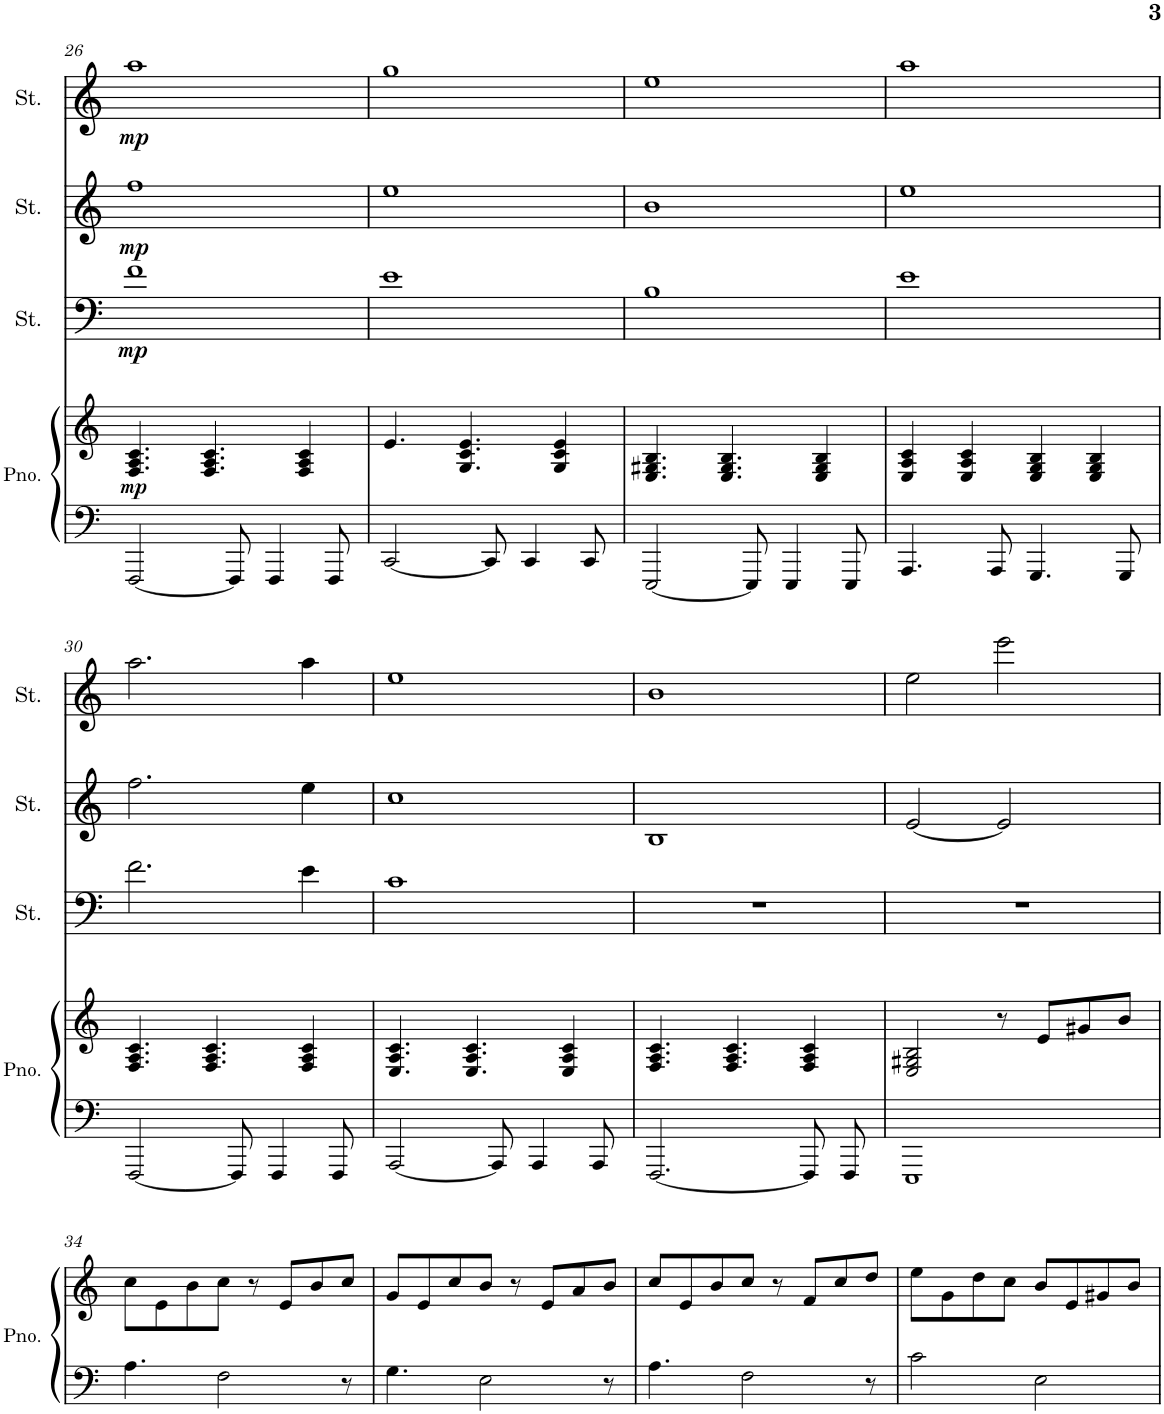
**kern	**kern	**dynam	**kern	**dynam	**kern	**dynam	**kern	**dynam
*part4	*part4	*part4	*part3	*part3	*part2	*part2	*part1	*part1
*staff5	*staff4	*staff4/5	*staff3	*staff3	*staff2	*staff2	*staff1	*staff1
*I"Piano	*	*	*I"Strings	*	*I"Strings	*	*I"Strings	*
*I'Pno.	*	*	*I'St.	*	*I'St.	*	*I'St.	*
!!LO:PB:g=z
*clefF4	*clefG2	*	*clefF4	*	*clefG2	*	*clefG2	*
*k[]	*k[]	*	*k[]	*	*k[]	*	*k[]	*
*M4/4	*M4/4	*	*M4/4	*	*M4/4	*	*M4/4	*
=26	=26	=26	=26	=26	=26	=26	=26	=26
!	!	!LO:DY:b	!	!LO:DY:b	!	!LO:DY:b	!	!LO:DY:b
[2FFF/	4.F/ 4.A/ 4.c/	mp	1f	mp	1ff	mp	1aa	mp
.	4.F/ 4.A/ 4.c/	.	.	.	.	.	.	.
8FFF/]	.	.	.	.	.	.	.	.
4FFF/	.	.	.	.	.	.	.	.
.	4F/ 4A/ 4c/	.	.	.	.	.	.	.
8FFF/	.	.	.	.	.	.	.	.
=27	=27	=27	=27	=27	=27	=27	=27	=27
[2CC/	4.e/	.	1e	.	1ee	.	1gg	.
.	4.G/ 4.c/ 4.e/	.	.	.	.	.	.	.
8CC/]	.	.	.	.	.	.	.	.
4CC/	.	.	.	.	.	.	.	.
.	4G/ 4c/ 4e/	.	.	.	.	.	.	.
8CC/	.	.	.	.	.	.	.	.
=28	=28	=28	=28	=28	=28	=28	=28	=28
[2EEE/	4.E/ 4.G#X/ 4.B/	.	1B	.	1b	.	1ee	.
.	4.E/ 4.G#/ 4.B/	.	.	.	.	.	.	.
8EEE/]	.	.	.	.	.	.	.	.
4EEE/	.	.	.	.	.	.	.	.
.	4E/ 4G#/ 4B/	.	.	.	.	.	.	.
8EEE/	.	.	.	.	.	.	.	.
=29	=29	=29	=29	=29	=29	=29	=29	=29
4.AAA/	4E/ 4A/ 4c/	.	1e	.	1ee	.	1aa	.
.	4E/ 4A/ 4c/	.	.	.	.	.	.	.
8AAA/	.	.	.	.	.	.	.	.
4.GGG/	4E/ 4G/ 4B/	.	.	.	.	.	.	.
.	4E/ 4G/ 4B/	.	.	.	.	.	.	.
8GGG/	.	.	.	.	.	.	.	.
!!LO:LB:g=z
=30	=30	=30	=30	=30	=30	=30	=30	=30
[2FFF/	4.F/ 4.A/ 4.c/	.	2.f\	.	2.ff\	.	2.aa\	.
.	4.F/ 4.A/ 4.c/	.	.	.	.	.	.	.
8FFF/]	.	.	.	.	.	.	.	.
4FFF/	.	.	.	.	.	.	.	.
.	4F/ 4A/ 4c/	.	4e\	.	4ee\	.	4aa\	.
8FFF/	.	.	.	.	.	.	.	.
=31	=31	=31	=31	=31	=31	=31	=31	=31
[2AAA/	4.E/ 4.A/ 4.c/	.	1c	.	1cc	.	1ee	.
.	4.E/ 4.A/ 4.c/	.	.	.	.	.	.	.
8AAA/]	.	.	.	.	.	.	.	.
4AAA/	.	.	.	.	.	.	.	.
.	4E/ 4A/ 4c/	.	.	.	.	.	.	.
8AAA/	.	.	.	.	.	.	.	.
=32	=32	=32	=32	=32	=32	=32	=32	=32
[2.FFF/	4.F/ 4.A/ 4.c/	.	1r	.	1B	.	1b	.
.	4.F/ 4.A/ 4.c/	.	.	.	.	.	.	.
8FFF/L]	4F/ 4A/ 4c/	.	.	.	.	.	.	.
8FFF/J	.	.	.	.	.	.	.	.
=33	=33	=33	=33	=33	=33	=33	=33	=33
1EEE	2E/ 2G#X/ 2B/	.	1r	.	[2e/	.	2ee\	.
.	8r	.	.	.	2e/]	.	2eee\	.
.	8e/L	.	.	.	.	.	.	.
.	8g#X/	.	.	.	.	.	.	.
.	8b/J	.	.	.	.	.	.	.
!!LO:LB:g=z
=34	=34	=34	=34	=34	=34	=34	=34	=34
4.A\	8cc\L	.	1r	.	1r	.	1r	.
.	8e\	.	.	.	.	.	.	.
.	8b\	.	.	.	.	.	.	.
2F\	8cc\J	.	.	.	.	.	.	.
.	8r	.	.	.	.	.	.	.
.	8e/L	.	.	.	.	.	.	.
.	8b/	.	.	.	.	.	.	.
8r	8cc/J	.	.	.	.	.	.	.
=35	=35	=35	=35	=35	=35	=35	=35	=35
4.G\	8g/L	.	1r	.	1r	.	1r	.
.	8e/	.	.	.	.	.	.	.
.	8cc/	.	.	.	.	.	.	.
2E\	8b/J	.	.	.	.	.	.	.
.	8r	.	.	.	.	.	.	.
.	8e/L	.	.	.	.	.	.	.
.	8a/	.	.	.	.	.	.	.
8r	8b/J	.	.	.	.	.	.	.
=36	=36	=36	=36	=36	=36	=36	=36	=36
4.A\	8cc/L	.	1r	.	1r	.	1r	.
.	8e/	.	.	.	.	.	.	.
.	8b/	.	.	.	.	.	.	.
2F\	8cc/J	.	.	.	.	.	.	.
.	8r	.	.	.	.	.	.	.
.	8f/L	.	.	.	.	.	.	.
.	8cc/	.	.	.	.	.	.	.
8r	8dd/J	.	.	.	.	.	.	.
=37	=37	=37	=37	=37	=37	=37	=37	=37
2c\	8ee\L	.	1r	.	1r	.	1r	.
.	8g\	.	.	.	.	.	.	.
.	8dd\	.	.	.	.	.	.	.
.	8cc\J	.	.	.	.	.	.	.
2E\	8b/L	.	.	.	.	.	.	.
.	8e/	.	.	.	.	.	.	.
.	8g#X/	.	.	.	.	.	.	.
.	8b/J	.	.	.	.	.	.	.
=	=	=	=	=	=	=	=	=
*-	*-	*-	*-	*-	*-	*-	*-	*-
